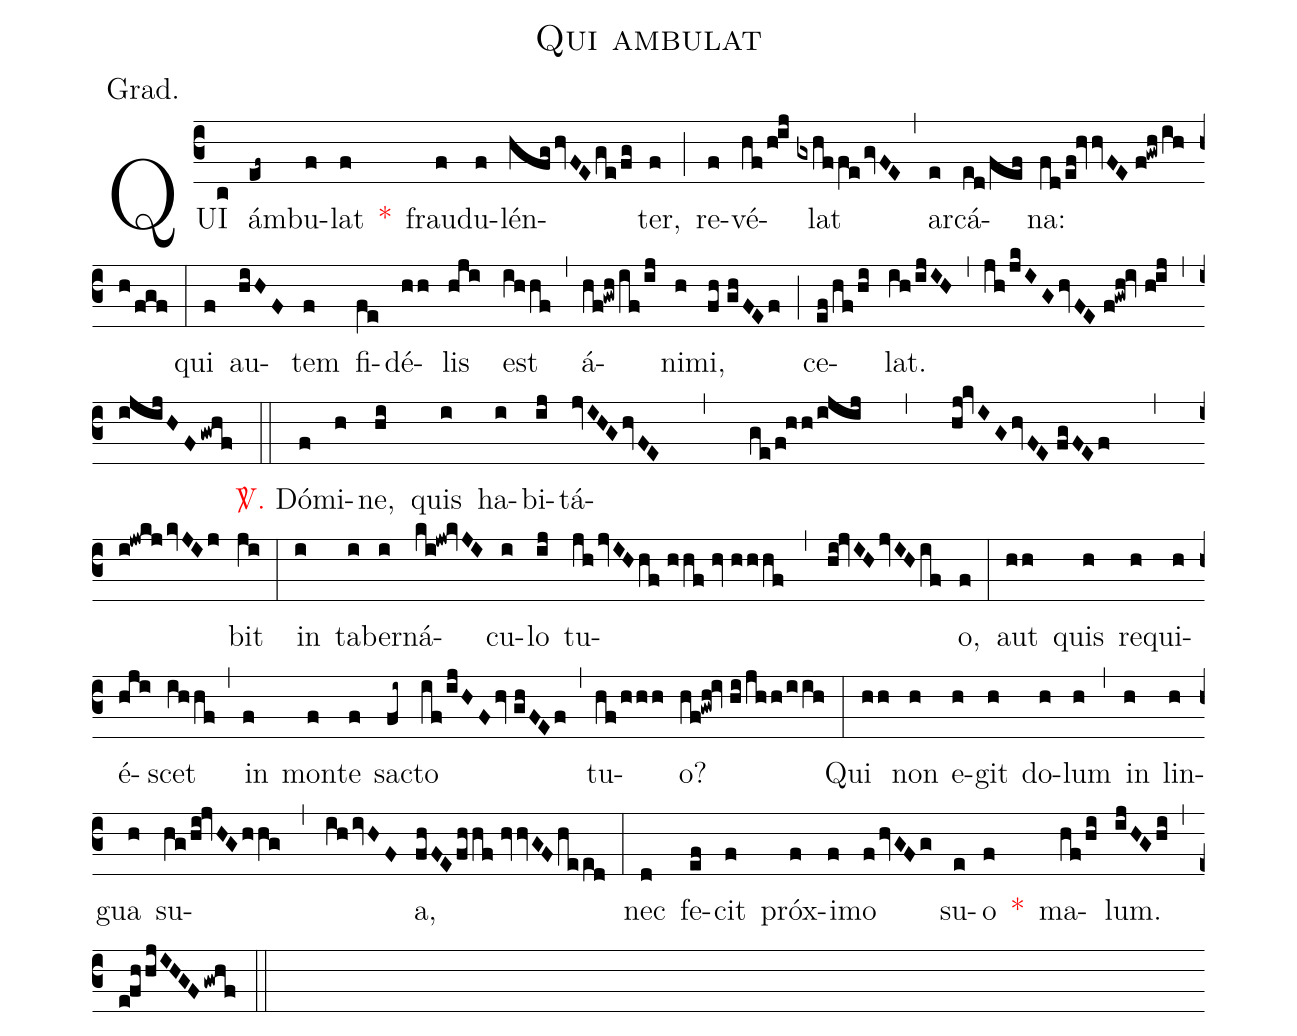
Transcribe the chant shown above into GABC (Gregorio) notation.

name:Qui ambulat;
annotation:Grad.;
mode:II.;
office-part:Gradual;
%%
(c3) QUI(c) ám(ef~)bu(f)lat(f) <v>\red{*}</v>() frau(f)du(f)lén(hfg/hvFEge/fg)ter,(f) (;) re(f)vé(hf/h!ij)lat(gxhffegvFE) (,) ar(e)cá(ed/fef)na:(fd/ef!hvvFE//f!gwh/ihh/fgf) (:) qui(f) au(hiHF)tem(f) fi(fe)dé(hh)lis(hji) est(ihhf) (,) á(hf!gwh/if/ij)ni(h)mi,(fh//ghFEf) (;) ce(ef/hf/hi)lat.(ih/ijIH) (,) (jh/jkIG/hvFE//f!gwh!iv//h!ij) (,) (ijijHF/gwhf) (::) <v>\red{\Vbar.}</v> Dó(f)mi(h)ne,(hi) quis(i) ha(i)bi(ij)tá(jvIHG/hvFE , ge/f!hh/ijij , hj!kvIG/hvFE//fgFEf , i!jwkj/kvJIj)bit(ji) (:) in(i) ta(i)ber(i)ná(ki!jw!kvJI)cu(i)lo(ij) tu(jhjvIHhf//hhf//hv//hhhf,hi!jvIH/jvIHif)o,(f) (:) aut(hh) quis(h) re(h)qui(h)é(hji)scet(ihhf) (,) in(f) mon(f)te(f) sa(fi~)cto(if/ijHFhv//ghFEf) (,) tu(hf/hhh)o?(hf!gwh!iv//hi/jhh/iih) (:) Qui(hh) non(h) e(h)git(h) do(h)lum(h) (,) in(h) lin(h)gua(h) su(hg/hi!jvHGhhg,ihivHF)a,(fhFEfhhf//hvvGFheed) (:) nec(d) fe(ef)cit(f) próx(f)i(f)mo(fhvGFg) su(e)o(f) <v>\red{*}</v>() ma(hf/hi)lum.(ijHGhi) (,) (e!fhhjIHGFgwhf) (::)
